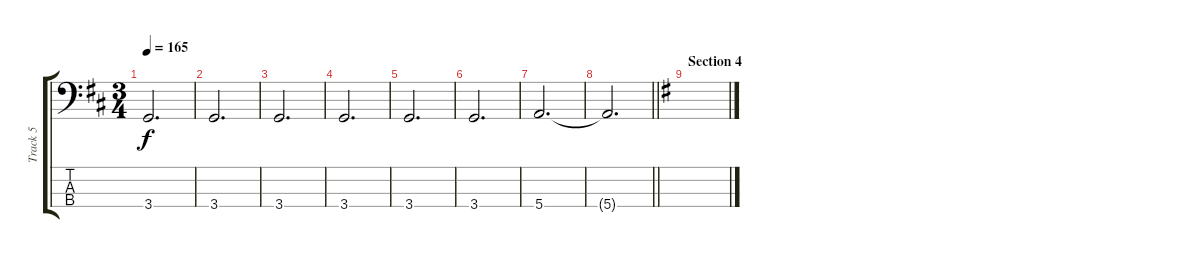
\track ("Track 5" "Track 5") {instrument acousticbass}
\staff {score tabs}
\tuning (G2 D2 A1 E1) {hide}
\ts (3 4)
\tempo 165
\clef f4
\ks d
3.4.2{d dy f} |
3.4.2{d} |
3.4.2{d} |
3.4.2{d} |
3.4.2{d} |
3.4.2{d} |
5.4.2{d} |
\barLineRight lightlight
5.4{t}.2{d} |
\section ("" "Section 4")
\ks g
